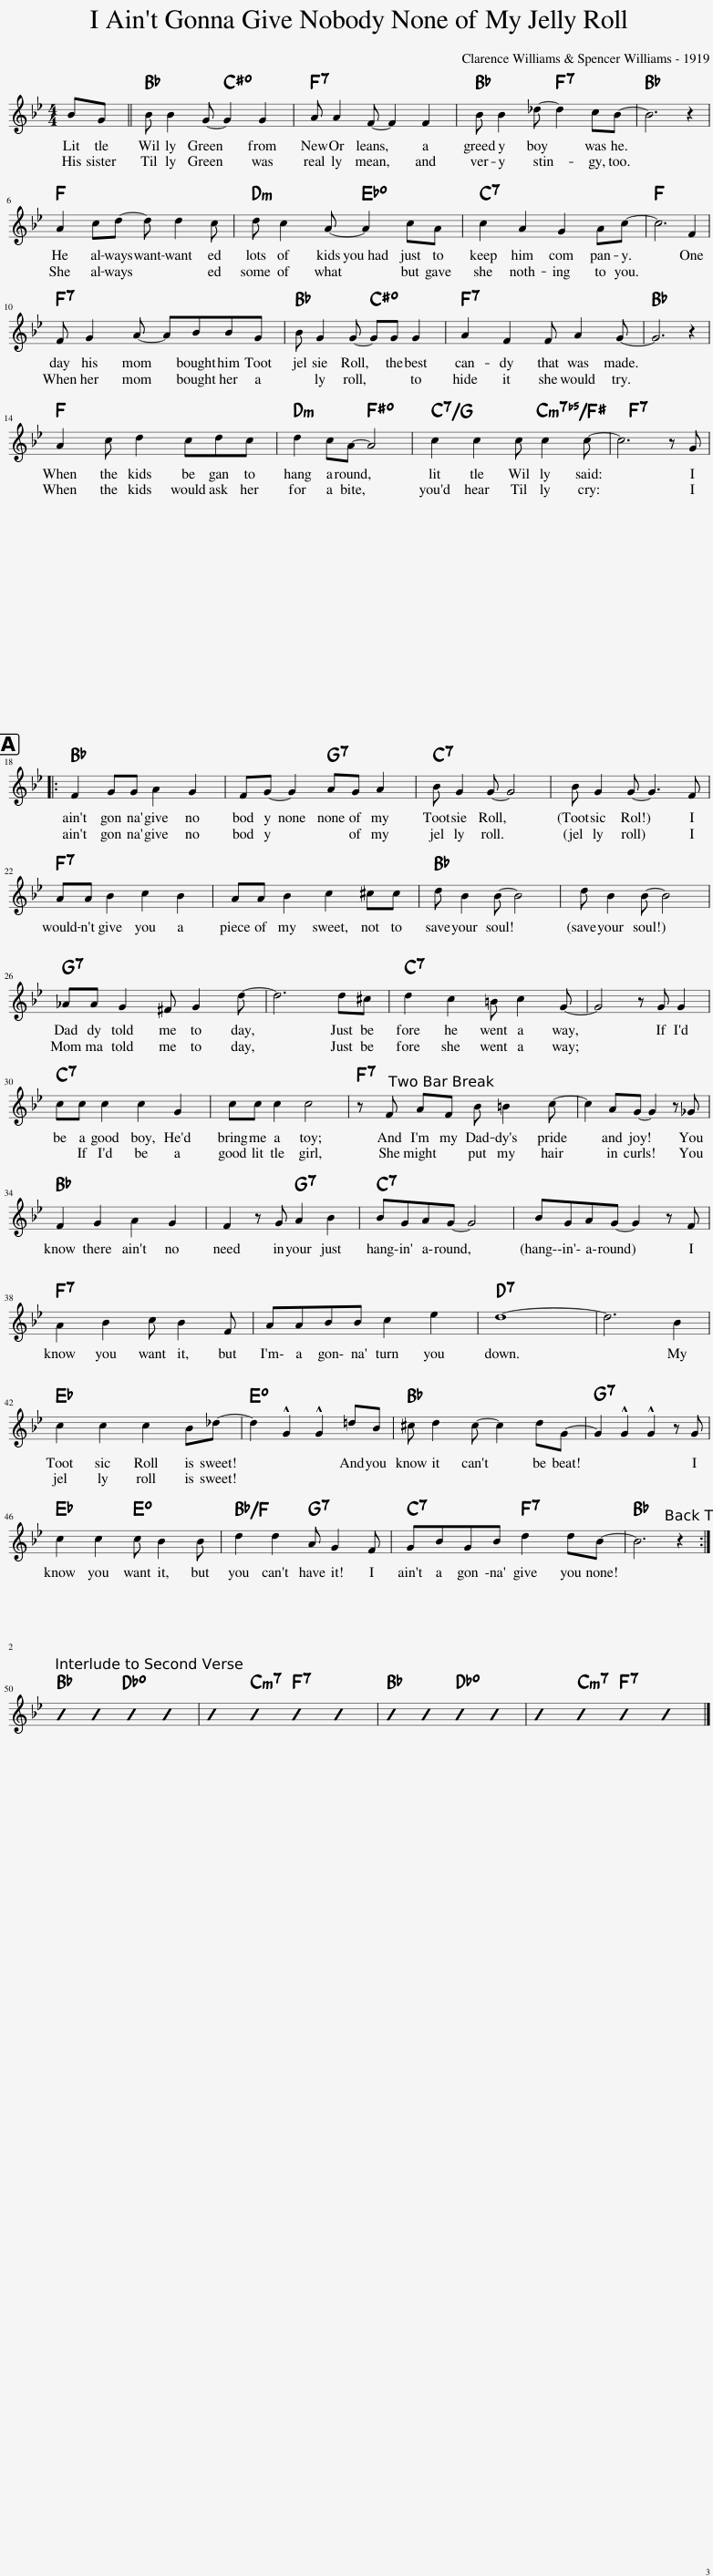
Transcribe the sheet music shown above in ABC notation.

X:1
L:1/8
M:4/4
I:linebreak $
K:Bb
U:s=!stemless!
V:1 treble
V:1
 BG || B B2 G- G2 G2 | A A2 F- F2 F2 | B B2 _d- d2 cB- | B6 z2 |$ %5
 A2 cd- d d2 c | d c2 A- A2 cA | c2 A2 G2 Ac- | c6 F2 |$ F G2 A- ABBG | %10
 B G2 G- GG G2 | A2 F2 F A2 G- | G6 z2 |$ A2 c d2 cdc | d2 cA- A4 | %15
 c2 c2 c c2 c- | c6 z G |:$ F2 GG A2 G2 | FG- G2 AG A2 | B G2 G- G4 | %20
 B G2 G- G3 F |$ AA B2 c2 B2 | AA B2 c2 ^cc | d B2 B- B4 | d B2 B- B4 |$ %25
 _AA G2 ^F G2 d- | d6 d^c | d2 c2 =B c2 G- | G4 z G G2 |$ cc c2 c2 G2 | %30
 cc c2 c4 | z F AF B =B2 c- | c2 AG- G2 z _G |$ F2 G2 A2 G2 | F2 z G A2 B2 | %35
 BGAG- G4 | BGAG- G2 z F |$ A2 B2 c B2 F | AABB c2 e2 | d8- | %40
 d6 B2 |$ c2 c2 c2 B_d- | d2 !^!G2 !^!G2 =dB | ^c d2 c- c2 dG- | G2 !^!G2 !^!G2 z G |$ %45
 c2 c2 c B2 B | d2 d2 A G2 F | GBGB d2 dB- | B6 z2 :|$ sB2 sB2 sB2 sB2 | %50
 sB2 sB2 sB2 sB2 | sB2 sB2 sB2 sB2 | sB2 sB2 sB2 sB2 |] %53
